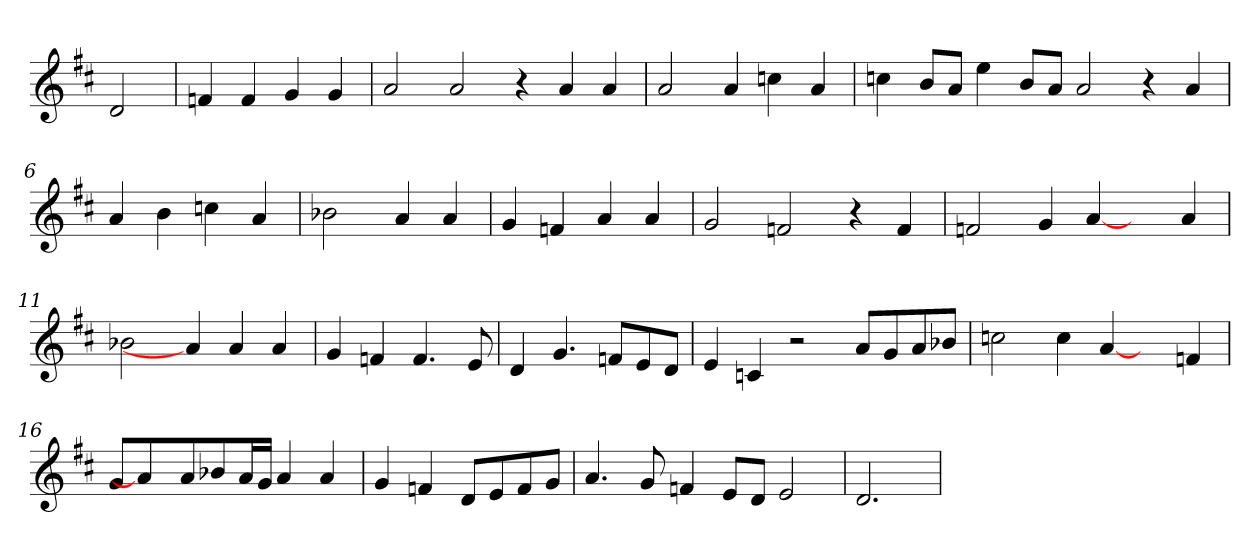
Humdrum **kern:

**kern
*part1
*staff1
*clefG2
*k[f#c#]
*D:
=1
2d/
=2
4fn/
4f/
4g/
4g/
=3
2a/
2a/
4r
4a/
4a/
=4
2a/
4a/
4ccn\
4a/
=5
4ccn\
8b/L
8a/J
4ee\
8b/L
8a/J
2a/
4r
4a/
=6
4a/
4b\
4ccn\
4a/
=7
2b-X\
4a/
4a/
=8
4g/
4fn/
4a/
4a/
!!LO:LB:g=z
=9
2g/
2fn/
4r
4f/
=10
2fn/
4g/
[4a/
4ryy
4a/
=11
2b-X\
4a/]
4a/
4a/
=12
4g/
4fn/
4.f/
8e/
=13
4d/
4.g/
8fn/L
8e/
8d/J
=14
4e/
4cn/
2r
8a/L
8g/
8a/
8b-X/J
=15
2ccn\
4cc\
[4a/
4ryy
4fn/
!!LO:LB:g=z
=16
8g/L
4a/]
8a/
8b-X/
16a/L
16g/JJ
4a/
4a/
=17
4g/
4fn/
8d/L
8e/
8f/
8g/J
=18
4.a/
8g/
4fn/
8e/L
8d/J
2e/
=19
2.d/
=
*-
